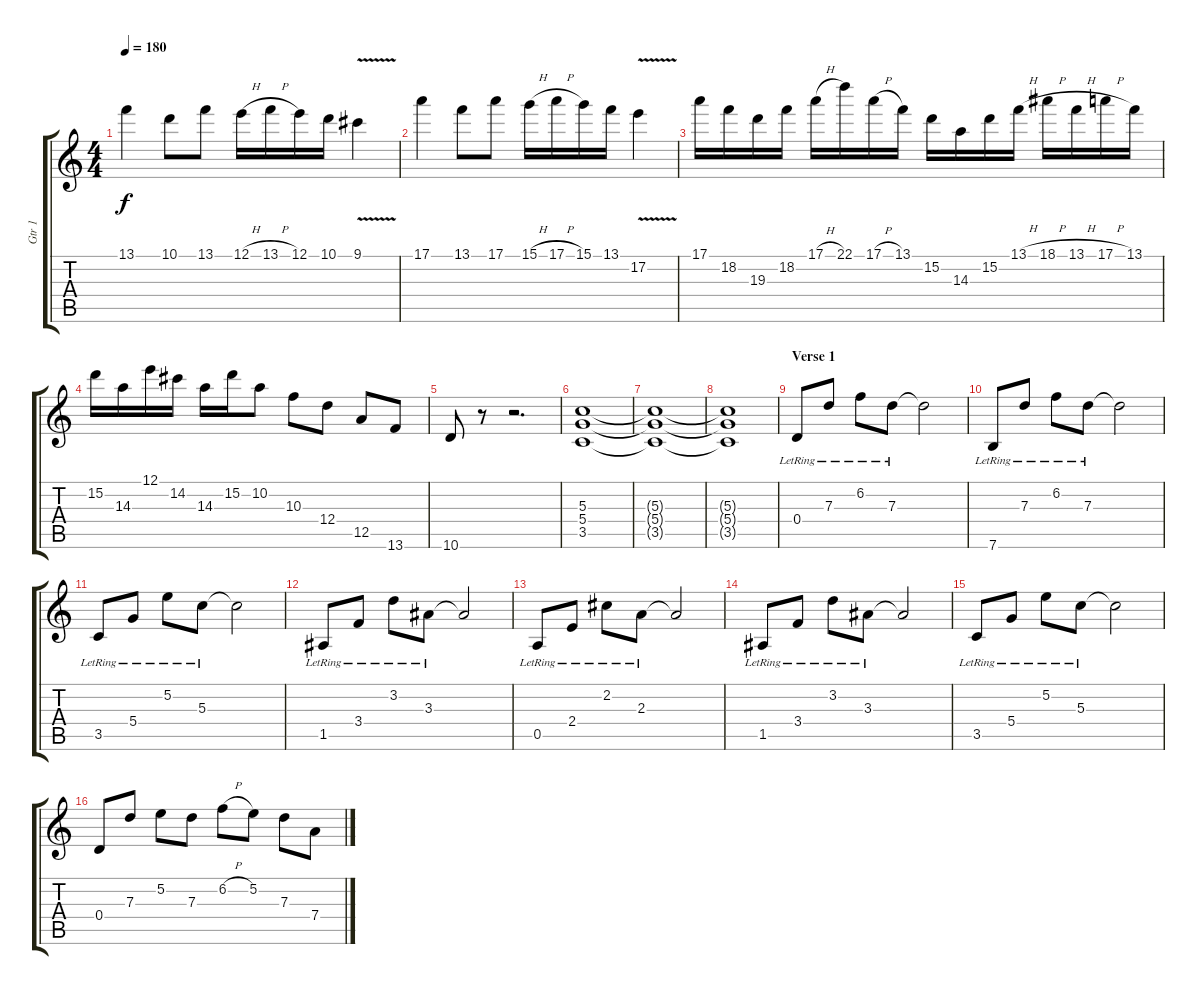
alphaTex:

\track ("Gtr 1" "Gtr 1") {instrument overdrivenguitar}
\staff {score tabs}
\tuning (E4 B3 G3 D3 A2 E2) {hide}
\ts (4 4)
\tempo 180
\clef g2
\ks c
13.1.4{dy f} 10.1.8 13.1.8 12.1{h}.16 13.1{h}.16 12.1.16 10.1.16 9.1{v}.4 |
17.1.4 13.1.8 17.1.8 15.1{h}.16 17.1{h}.16 15.1.16 13.1.16 17.2{v}.4 |
17.1.16 18.2.16 19.3.16 18.2.16 17.1{h}.16 22.1.16 17.1{h}.16 13.1.16 15.2.16 14.3.16 15.2.16 13.1{h}.16 18.1{h}.16 13.1{h}.16 17.1{h}.16 13.1.16 |
15.2.16 14.3.16 12.1.16 14.2.16 14.3.16 15.2.16 10.2.8 10.3.8 12.4.8 12.5.8 13.6.8 |
10.6.8 r.8 r.2{d} |
(5.3 5.4 3.5).1 |
(5.3{t} 5.4{t} 3.5{t}).1 |
(5.3{t} 5.4{t} 3.5{t}).1 |
\section ("" "Verse 1")
0.4{lr}.8 7.3{lr}.8 6.2{lr}.8 7.3{lr}.8 7.3{t}.2 |
7.6{lr}.8 7.3{lr}.8 6.2{lr}.8 7.3{lr}.8 7.3{t}.2 |
3.5{lr}.8 5.4{lr}.8 5.2{lr}.8 5.3{lr}.8 5.3{t}.2 |
1.5{lr}.8 3.4{lr}.8 3.2{lr}.8 3.3{lr}.8 3.3{t}.2 |
0.5{lr}.8 2.4{lr}.8 2.2{lr}.8 2.3{lr}.8 2.3{t}.2 |
1.5{lr}.8 3.4{lr}.8 3.2{lr}.8 3.3{lr}.8 3.3{t}.2 |
3.5{lr}.8 5.4{lr}.8 5.2{lr}.8 5.3{lr}.8 5.3{t}.2 |
0.4.8 7.3.8 5.2.8 7.3.8 6.2{h}.8 5.2.8 7.3.8 7.4.8
